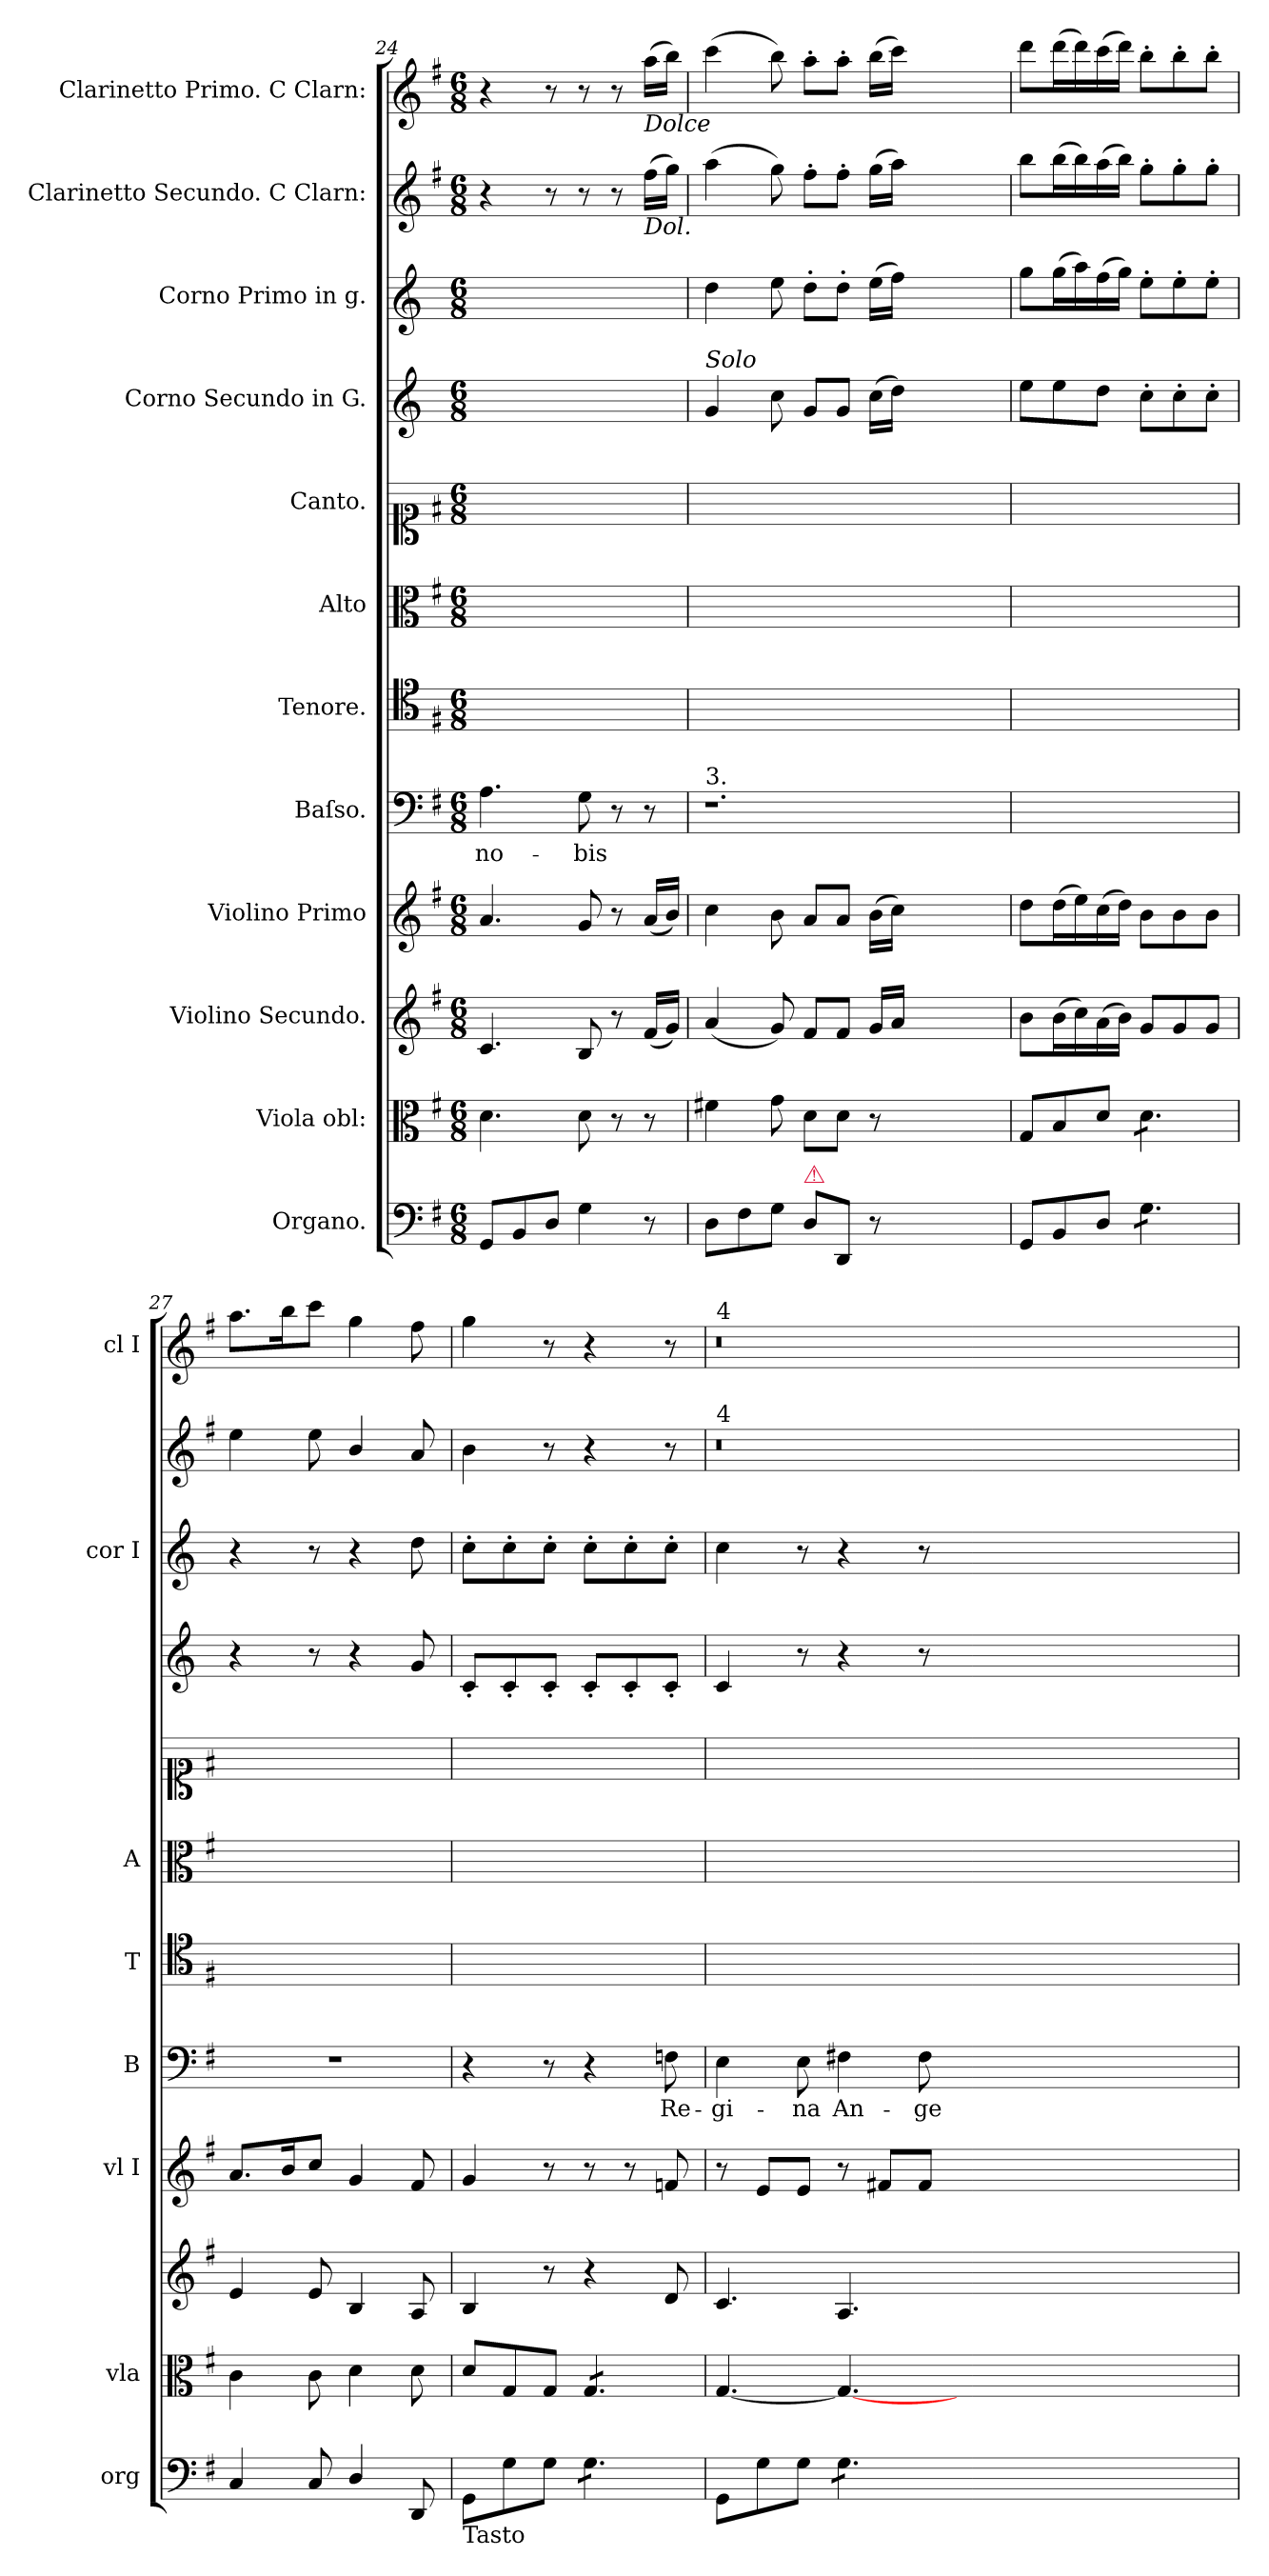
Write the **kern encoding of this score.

**kern	**kern	**kern	**kern	**dynam	**kern	**text	**dynam	**kern	**kern	**kern	**kern	**kern	**kern	**kern
*part12	*part11	*part10	*part9	*part9	*part8	*part8	*part8	*part7	*part6	*part5	*part4	*part3	*part2	*part1
*staff12	*staff11	*staff10	*staff9	*staff9	*staff8	*staff8	*staff8	*staff7	*staff6	*staff5	*staff4	*staff3	*staff2	*staff1
*I"Organo.	*I"Viola obl:	*I"Violino Secundo.	*I"Violino Primo	*	*I"Baſso.	*	*	*I"Tenore.	*I"Alto	*I"Canto.	*I"Corno Secundo in G.	*I"Corno Primo in g.	*I"Clarinetto Secundo. C Clarn:	*I"Clarinetto Primo. C Clarn:
*I'org	*I'vla	*	*I'vl I	*	*I'B	*	*	*I'T	*I'A	*	*	*I'cor I	*	*I'cl I
*clefF4	*clefC3	*clefG2	*clefG2	*	*clefF4	*	*	*clefC4	*clefC3	*clefC1	*clefG2	*clefG2	*clefG2	*clefG2
*	*	*	*	*	*	*	*	*	*	*	*ITrd3c5	*ITrd3c5	*	*
*k[f#]	*k[f#]	*k[f#]	*k[f#]	*	*k[f#]	*	*	*k[f#]	*k[f#]	*k[f#]	*k[f#]	*k[f#]	*k[f#]	*k[f#]
*G:	*G:	*G:	*G:	*	*G:	*	*	*G:	*G:	*G:	*G:	*G:	*G:	*G:
*M6/8	*M6/8	*M6/8	*M6/8	*	*M6/8	*	*	*M6/8	*M6/8	*M6/8	*M6/8	*M6/8	*M6/8	*M6/8
=24	=24	=24	=24	=24	=24	=24	=24	=24	=24	=24	=24	=24	=24	=24
8GG/L	4.d\	4.c/	4.a/	.	4.A\	no-	.	2.ryy	2.ryy	2.ryy	2.ryy	2.ryy	4r	4r
8BB/	.	.	.	.	.	.	.	.	.	.	.	.	.	.
8D/J	.	.	.	.	.	.	.	.	.	.	.	.	8r	8r
4G\	8d\	8B/	8g/	.	8G\	-bis	.	.	.	.	.	.	8r	8r
.	8r	8r	8r	.	8r	.	.	.	.	.	.	.	8r	8r
!	!	!	!	!	!	!	!	!	!	!	!	!	!	!LO:TX:b:i:t=Dolce
!	!	!	!	!	!	!	!	!	!	!	!	!	!LO:TX:b:i:t=Dol.	!
!	!	!	!	!LO:DY:b	!	!	!	!	!	!	!	!	!	!
8r	8r	(16f#/LL	(16a/LL	poco forto	8r	.	.	.	.	.	.	.	(16ff#\LL	(16aa\LL
.	.	16g/JJ)	16b/JJ)	.	.	.	.	.	.	.	.	.	16gg\JJ)	16bb\JJ)
=25	=25	=25	=25	=25	=25	=25	=25	=25	=25	=25	=25	=25	=25	=25
!	!	!	!	!	!	!	!	!	!	!	!LO:TX:a:i:t=Solo	!	!	!
!	!	!	!	!	!LO:TX:a:t=3.	!	!	!	!	!	!	!	!	!
8D\L	4f#X\	(4a/	4cc\	.	1.r	.	.	2.ryy	2.ryy	2.ryy	4d/	4a\	(4aa	(4ccc\
8F#\	.	.	.	.	.	.	.	.	.	.	.	.	.	.
8G\J	8g\	8g/)	8b\	.	.	.	.	.	.	.	8g\	8b\	8gg)	8bb\)
!LO:TX:a:color=crimson:t=⚠	!	!	!	!	!	!	!	!	!	!	!	!	!	!
8D\L	8d\L	8f#/L	8a/L	.	.	.	.	.	.	.	8d/L	8a'\L	8ff#'\L	8aa'\L
8DD/J	8d\J	8f#/J	8a/J	.	.	.	.	.	.	.	8d/J	8a'\J	8ff#'\J	8aa'\J
8r	8r	16g/LL	(16b\LL	.	.	.	.	.	.	.	(16g\LL	(16b\LL	(16gg\LL	(16bbLL
.	.	16a/JJ	16cc\JJ)	.	.	.	.	.	.	.	16a\JJ)	16cc\JJ)	16aa\JJ)	16cccJJ)
2.ryy	2.ryy	2.ryy	2.ryy	.	.	.	.	2.ryy	2.ryy	2.ryy	2.ryy	2.ryy	2.ryy	2.ryy
=26	=26	=26	=26	=26	=26	=26	=26	=26	=26	=26	=26	=26	=26	=26
8GG/L	8G/L	8b\L	8dd\L	.	2.ryy	.	.	2.ryy	2.ryy	2.ryy	8b\L	8dd\L	8bb\L	8ddd\L
8BB/	8B/	(16b\L	(16dd\L	.	.	.	.	.	.	.	8b\	(16dd\L	(16bb\L	(16ddd\L
.	.	16cc\)	16ee\)	.	.	.	.	.	.	.	.	16ee\)	16bb\)	16ddd\)
8D/J	8d/J	(16a\	(16cc\	.	.	.	.	.	.	.	8a\J	(16cc\	(16aa\	(16ccc\
.	.	16b\JJ)	16dd\JJ)	.	.	.	.	.	.	.	.	16dd\JJ)	16bb\JJ)	16ddd\JJ)
*tremolo	*	*	*	*	*	*	*	*	*	*	*	*	*	*
*	*tremolo	*	*	*	*	*	*	*	*	*	*	*	*	*
8G\L	8d\L	8g/L	8b\L	.	.	.	.	.	.	.	8g'\L	8b'\L	8gg'L	8bb'\L
8G\	8d\	8g/	8b\	.	.	.	.	.	.	.	8g'\	8b'\	8gg'	8bb'\
8G\J	8d\J	8g/J	8b\J	.	.	.	.	.	.	.	8g'\J	8b'\J	8gg'J	8bb'\J
*	*Xtremolo	*	*	*	*	*	*	*	*	*	*	*	*	*
*Xtremolo	*	*	*	*	*	*	*	*	*	*	*	*	*	*
=27	=27	=27	=27	=27	=27	=27	=27	=27	=27	=27	=27	=27	=27	=27
4C/	4c\	4e/	8.a/L	.	2.r	.	.	2.ryy	2.ryy	2.ryy	4r	4r	4ee\	8.aa\L
.	.	.	16b/K	.	.	.	.	.	.	.	.	.	.	16bb\K
8C/	8c\	8e/	8cc/J	.	.	.	.	.	.	.	8r	8r	8ee\	8ccc\J
4D/	4d\	4B/	4g/	.	.	.	.	.	.	.	4r	4r	4b/	4gg\
8DD/	8d\	8A/	8f#/	.	.	.	.	.	.	.	8d/	8a\	8a/	8ff#\
=28	=28	=28	=28	=28	=28	=28	=28	=28	=28	=28	=28	=28	=28	=28
!LO:TX:b:t=Tasto	!	!	!	!	!	!	!	!	!	!	!	!	!	!
8GG/L	8d\L	4B/	4g/	.	4r	.	.	2.ryy	2.ryy	2.ryy	8G'/L	8g'\L	4b\	4gg\
8G\	8G/	.	.	.	.	.	.	.	.	.	8G'/	8g'\	.	.
8G\J	8G/J	8r	8r	.	8r	.	.	.	.	.	8G'/J	8g'\J	8r	8r
!LO:TX:a:color=crimson:t=⚠	!	!	!	!	!	!	!	!	!	!	!	!	!	!
*tremolo	*	*	*	*	*	*	*	*	*	*	*	*	*	*
*	*tremolo	*	*	*	*	*	*	*	*	*	*	*	*	*
8G\L	8G/L	4r	8r	.	4r	.	.	.	.	.	8G'/L	8g'\L	4r	4r
8G\	8G/	.	8r	.	.	.	.	.	.	.	8G'/	8g'\	.	.
!	!	!	!	!LO:DY:b	!	!	!LO:DY:a	!	!	!	!	!	!	!
8G\J	8G/J	8d/	8fn/	piano	8Fn\	Re-	pia	.	.	.	8G'/J	8g'\J	8r	8r
*	*Xtremolo	*	*	*	*	*	*	*	*	*	*	*	*	*
*Xtremolo	*	*	*	*	*	*	*	*	*	*	*	*	*	*
=29	=29	=29	=29	=29	=29	=29	=29	=29	=29	=29	=29	=29	=29	=29
!	!	!	!	!	!	!	!	!	!	!	!	!	!	!LO:TX:a:t=4
!	!	!	!	!	!	!	!	!	!	!	!	!	!LO:TX:a:t=4	!
8GG/L	[4.G/	4.c/	8r	.	4E\	-gi-	.	2.ryy	2.ryy	2.ryy	4G/	4g\	0.r	0.r
8G\	.	.	8e/L	.	.	.	.	.	.	.	.	.	.	.
8G\J	.	.	8e/J	.	8E\	-na	.	.	.	.	8r	8r	.	.
!LO:TX:a:color=crimson:t=⚠	!	!	!	!	!	!	!	!	!	!	!	!	!	!
*tremolo	*	*	*	*	*	*	*	*	*	*	*	*	*	*
8G\L	4.G/_	4.A/	8r	.	4F#X\	An-	.	.	.	.	4r	4r	.	.
8G\	.	.	8f#X/L	.	.	.	.	.	.	.	.	.	.	.
8G\J	.	.	8f#/J	.	8F#\	-ge-	.	.	.	.	8r	8r	.	.
*Xtremolo	*	*	*	*	*	*	*	*	*	*	*	*	*	*
0ryy	0ryy	0ryy	0ryy	.	0ryy	.	.	0ryy	0ryy	0ryy	0ryy	0ryy	.	.
4ryy	4ryy	4ryy	4ryy	.	4ryy	.	.	4ryy	4ryy	4ryy	4ryy	4ryy	.	.
=	=	=	=	=	=	=	=	=	=	=	=	=	=	=
*-	*-	*-	*-	*-	*-	*-	*-	*-	*-	*-	*-	*-	*-	*-
